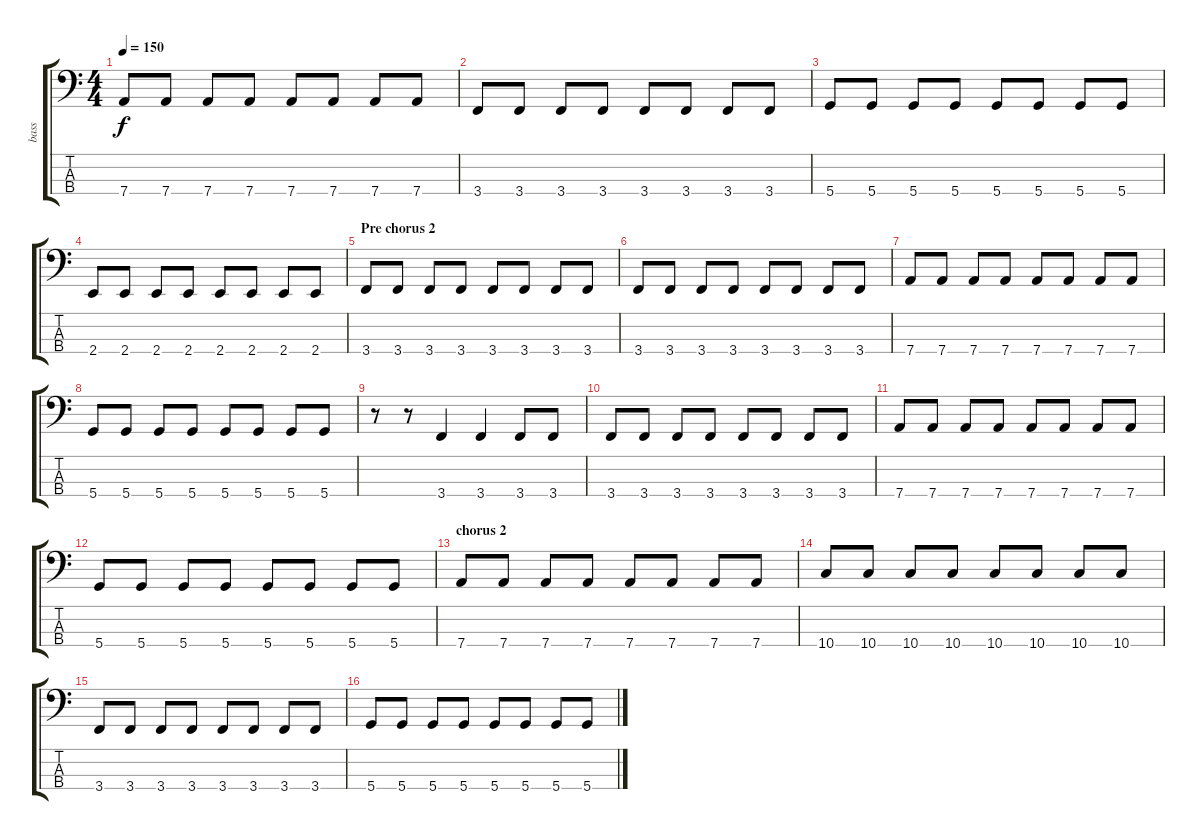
\track ("bass" "bass") {instrument electricbasspick}
\staff {score tabs}
\tuning (G2 D2 A1 D1) {hide}
\ts (4 4)
\tempo 150
\clef f4
\ks c
7.4.8{dy f} 7.4.8 7.4.8 7.4.8 7.4.8 7.4.8 7.4.8 7.4.8 |
3.4.8 3.4.8 3.4.8 3.4.8 3.4.8 3.4.8 3.4.8 3.4.8 |
5.4.8 5.4.8 5.4.8 5.4.8 5.4.8 5.4.8 5.4.8 5.4.8 |
2.4.8 2.4.8 2.4.8 2.4.8 2.4.8 2.4.8 2.4.8 2.4.8 |
\section ("" "Pre chorus 2")
3.4.8 3.4.8 3.4.8 3.4.8 3.4.8 3.4.8 3.4.8 3.4.8 |
3.4.8 3.4.8 3.4.8 3.4.8 3.4.8 3.4.8 3.4.8 3.4.8 |
7.4.8 7.4.8 7.4.8 7.4.8 7.4.8 7.4.8 7.4.8 7.4.8 |
5.4.8 5.4.8 5.4.8 5.4.8 5.4.8 5.4.8 5.4.8 5.4.8 |
r.8 r.8 3.4.4 3.4.4 3.4.8 3.4.8 |
3.4.8 3.4.8 3.4.8 3.4.8 3.4.8 3.4.8 3.4.8 3.4.8 |
7.4.8 7.4.8 7.4.8 7.4.8 7.4.8 7.4.8 7.4.8 7.4.8 |
5.4.8 5.4.8 5.4.8 5.4.8 5.4.8 5.4.8 5.4.8 5.4.8 |
\section ("" "chorus 2")
7.4.8 7.4.8 7.4.8 7.4.8 7.4.8 7.4.8 7.4.8 7.4.8 |
10.4.8 10.4.8 10.4.8 10.4.8 10.4.8 10.4.8 10.4.8 10.4.8 |
3.4.8 3.4.8 3.4.8 3.4.8 3.4.8 3.4.8 3.4.8 3.4.8 |
5.4.8 5.4.8 5.4.8 5.4.8 5.4.8 5.4.8 5.4.8 5.4.8
